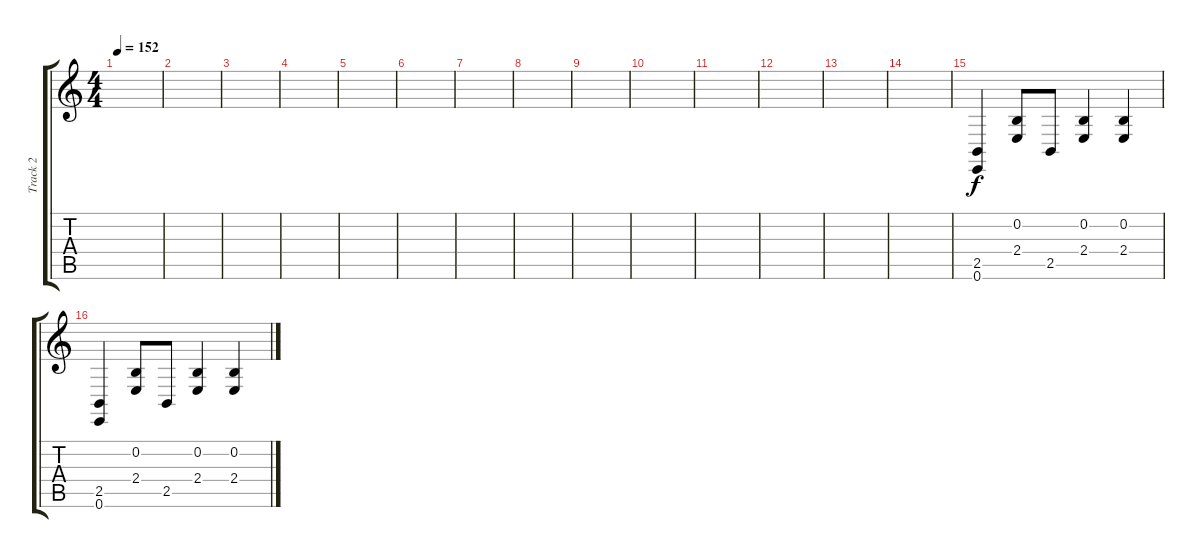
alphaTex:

\track ("Track 2" "Track 2") {instrument melodictom}
\staff {score tabs}
\tuning (E4 B3 G3 D3 A2 E2) {hide}
\ts (4 4)
\tempo 152
\clef g2
\ks c
|
|
|
|
|
|
|
|
|
|
|
|
|
|
(2.5 0.6).4 (0.2 2.4).8 2.5.8 (0.2 2.4).4 (0.2 2.4).4 |
(2.5 0.6).4 (0.2 2.4).8 2.5.8 (0.2 2.4).4 (0.2 2.4).4
